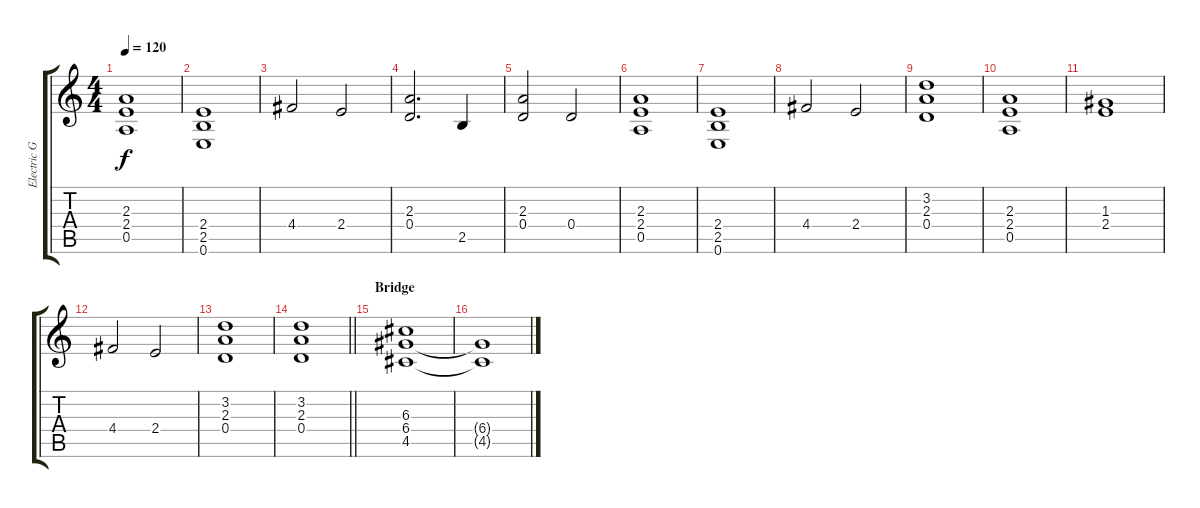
\track ("Electric Gtr 2" "Electric G") {instrument overdrivenguitar}
\staff {score tabs}
\tuning (E4 B3 G3 D3 A2 E2) {hide}
\ts (4 4)
\tempo 120
\clef g2
\ks c
(2.3 2.4 0.5).1{dy f} |
(2.4 2.5 0.6).1 |
4.4.2 2.4.2 |
(2.3 0.4).2{d} 2.5.4 |
(2.3 0.4).2 0.4.2 |
(2.3 2.4 0.5).1 |
(2.4 2.5 0.6).1 |
4.4.2 2.4.2 |
(3.2 2.3 0.4).1 |
(2.3 2.4 0.5).1 |
(1.3 2.4).1 |
4.4.2 2.4.2 |
(3.2 2.3 0.4).1 |
\barLineRight lightlight
(3.2 2.3 0.4).1 |
\section ("" "Bridge")
(6.3 6.4 4.5).1 |
(6.4{t} 4.5{t}).1
